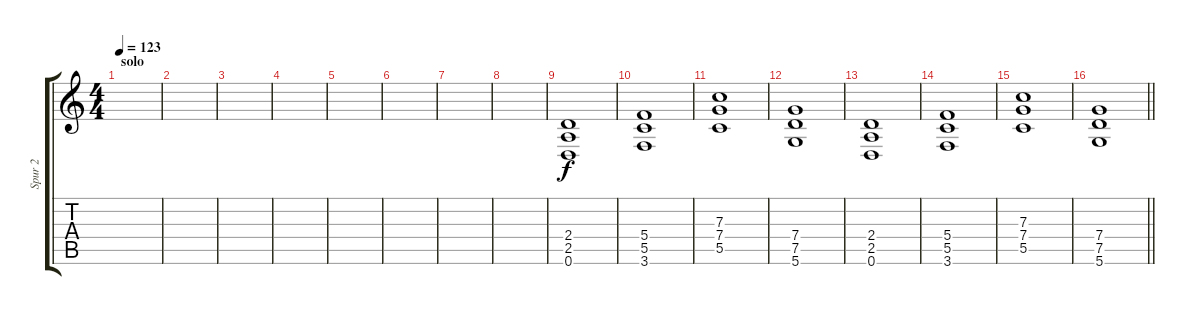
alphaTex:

\track ("Spur 2" "Spur 2") {instrument distortionguitar}
\staff {score tabs}
\tuning (D4 A3 F3 C3 G2 D2) {hide}
\ts (4 4)
\section ("" "solo")
\tempo 123
\clef g2
\ks c
|
|
|
|
|
|
|
|
(2.4 2.5 0.6).1 |
(5.4 5.5 3.6).1 |
(7.3 7.4 5.5).1 |
(7.4 7.5 5.6).1 |
(2.4 2.5 0.6).1 |
(5.4 5.5 3.6).1 |
(7.3 7.4 5.5).1 |
\barLineRight lightlight
(7.4 7.5 5.6).1
